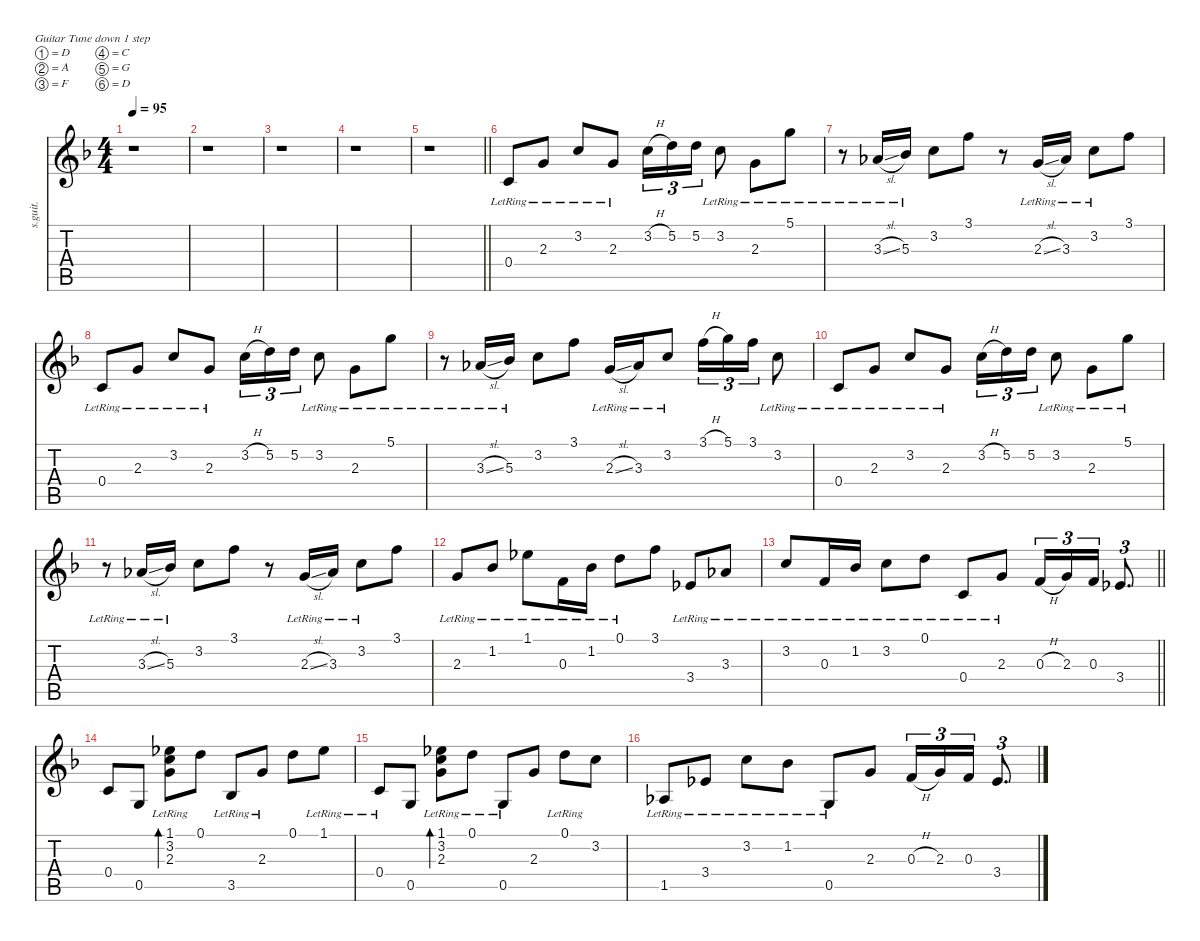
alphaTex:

\defaultSystemsLayout 4
\hideDynamics
\bracketExtendMode nobrackets
\track ("Emmpu(Acoustic)" "s.guit.") {instrument acousticguitarsteel}
\staff {score tabs}
\tuning (D4 A3 F3 C3 G2 D2)
\ts (4 4)
\tempo 95
\clef g2
\ks f
r.1{dy f} |
r.1 |
r.1 |
r.1 |
\barLineRight lightlight
r.1 |
0.4{lr acc forcenatural}.8 2.3{lr acc forcenatural}.8 3.2{lr acc forcenatural}.8 2.3{lr acc forcenatural}.8 3.2{h acc forcenatural}.16{tu (3 2)} 5.2{acc forcenatural}.16{tu (3 2)} 5.2{acc forcenatural}.16{tu (3 2)} 3.2{lr acc forcenatural}.8 2.3{lr acc forcenatural}.8 5.1{lr acc forcenatural}.8 |
r.8 3.3{sl lr acc b}.16 5.3{lr acc b}.16 3.2{acc forcenatural}.8 3.1{acc forcenatural}.8 r.8 2.3{sl lr acc forcenatural}.16 3.3{lr acc b}.16 3.2{lr acc forcenatural}.8 3.1{acc forcenatural}.8 |
0.4{lr acc forcenatural}.8{dy mf} 2.3{lr acc forcenatural}.8{dy f} 3.2{lr acc forcenatural}.8 2.3{lr acc forcenatural}.8 3.2{h acc forcenatural}.16{tu (3 2)} 5.2{acc forcenatural}.16{tu (3 2)} 5.2{acc forcenatural}.16{tu (3 2)} 3.2{lr acc forcenatural}.8 2.3{lr acc forcenatural}.8 5.1{lr acc forcenatural}.8 |
r.8 3.3{sl lr acc b}.16 5.3{lr acc b}.16 3.2{acc forcenatural}.8 3.1{acc forcenatural}.8 2.3{sl lr acc forcenatural}.16 3.3{lr acc b}.16 3.2{lr acc forcenatural}.8 3.1{h acc forcenatural}.16{tu (3 2)} 5.1{acc forcenatural}.16{tu (3 2)} 3.1{acc forcenatural}.16{tu (3 2)} 3.2{lr acc forcenatural}.8 |
0.4{lr acc forcenatural}.8{dy mf} 2.3{lr acc forcenatural}.8{dy f} 3.2{lr acc forcenatural}.8 2.3{lr acc forcenatural}.8 3.2{h acc forcenatural}.16{tu (3 2)} 5.2{acc forcenatural}.16{tu (3 2)} 5.2{acc forcenatural}.16{tu (3 2)} 3.2{lr acc forcenatural}.8 2.3{lr acc forcenatural}.8 5.1{lr acc forcenatural}.8 |
r.8 3.3{sl lr acc b}.16 5.3{lr acc b}.16 3.2{acc forcenatural}.8 3.1{acc forcenatural}.8 r.8 2.3{sl lr acc forcenatural}.16 3.3{lr acc b}.16 3.2{lr acc forcenatural}.8 3.1{acc forcenatural}.8 |
2.3{lr acc forcenatural}.8 1.2{lr acc b}.8 1.1{lr acc b}.8 0.3{lr acc forcenatural}.16 1.2{lr acc b}.16 0.1{lr acc forcenatural}.8 3.1{acc forcenatural}.8 3.4{lr acc b}.8 3.3{lr acc b}.8 |
\barLineRight lightlight
3.2{lr acc forcenatural}.8 0.3{lr acc forcenatural}.16 1.2{lr acc b}.16 3.2{lr acc forcenatural}.8 0.1{lr acc forcenatural}.8 0.4{lr acc forcenatural}.8 2.3{lr acc forcenatural}.8 0.3{h acc forcenatural}.16{tu (3 2)} 2.3{acc forcenatural}.16{tu (3 2)} 0.3{acc forcenatural}.16{tu (3 2)} 3.4{acc b}.8{d tu (3 2)} |
0.4{acc forcenatural}.8 0.5{acc forcenatural}.8 (1.1{lr acc b} 3.2{lr acc forcenatural} 2.3{lr acc forcenatural}).8{bd 120} 0.1{acc forcenatural}.8 3.5{lr acc b}.8 2.3{lr acc forcenatural}.8 0.1{acc forcenatural}.8 1.1{lr acc b}.8 |
0.4{lr acc forcenatural}.8 0.5{acc forcenatural}.8 (1.1{lr acc b} 3.2{lr acc forcenatural} 2.3{lr acc forcenatural}).8{bd 60} 0.1{lr acc forcenatural}.8 0.5{lr acc forcenatural}.8 2.3{acc forcenatural}.8 0.1{lr acc forcenatural}.8 3.2{acc forcenatural}.8 |
1.5{lr acc b}.8 3.4{lr acc b}.8 3.2{lr acc forcenatural}.8 1.2{lr acc b}.8 0.5{lr acc forcenatural}.8 2.3{acc forcenatural}.8 0.3{h acc forcenatural}.16{tu (3 2)} 2.3{acc forcenatural}.16{tu (3 2)} 0.3{acc forcenatural}.16{tu (3 2)} 3.4{acc b}.8{d tu (3 2)}
